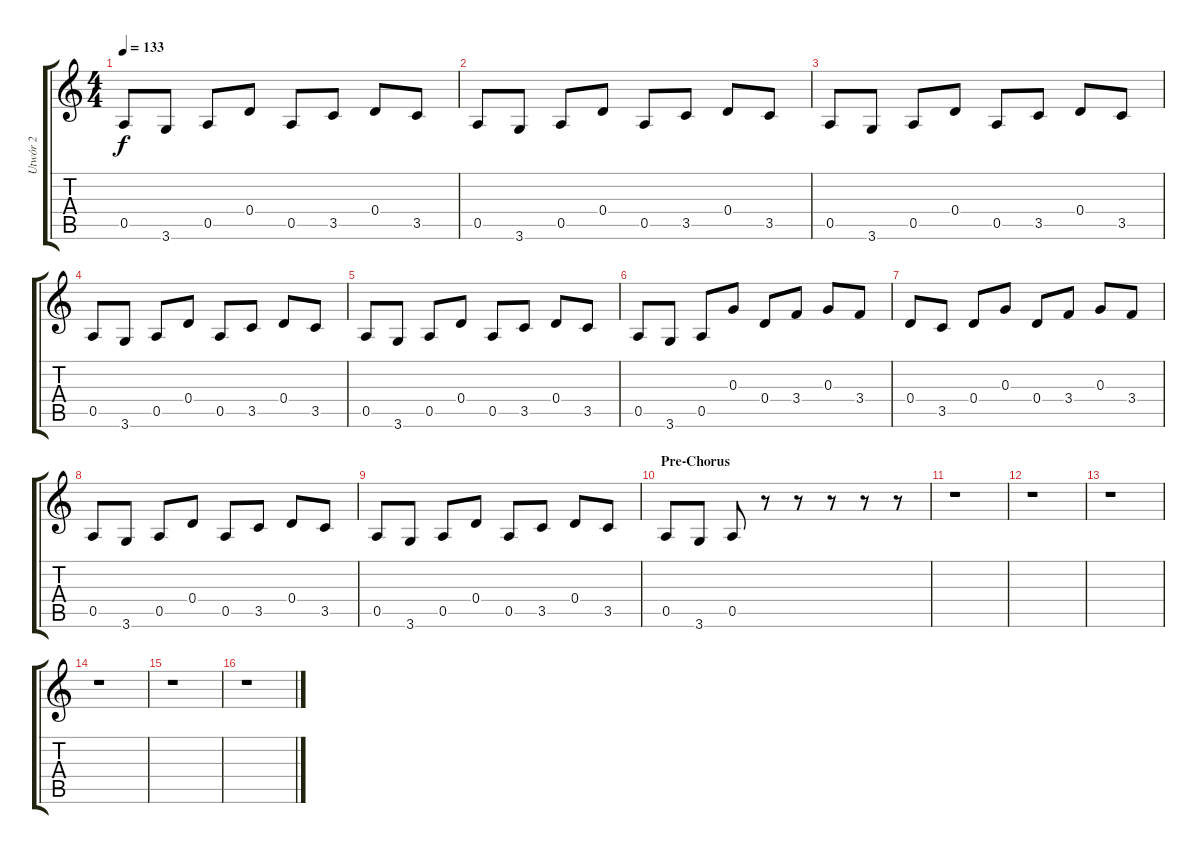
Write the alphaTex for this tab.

\track ("Utwór 2" "Utwór 2") {instrument electricguitarmuted}
\staff {score tabs}
\tuning (E4 B3 G3 D3 A2 E2) {hide}
\ts (4 4)
\tempo 133
\clef g2
\ks c
0.5.8{dy f} 3.6.8 0.5.8 0.4.8 0.5.8 3.5.8 0.4.8 3.5.8 |
0.5.8 3.6.8 0.5.8 0.4.8 0.5.8 3.5.8 0.4.8 3.5.8 |
0.5.8 3.6.8 0.5.8 0.4.8 0.5.8 3.5.8 0.4.8 3.5.8 |
0.5.8 3.6.8 0.5.8 0.4.8 0.5.8 3.5.8 0.4.8 3.5.8 |
0.5.8 3.6.8 0.5.8 0.4.8 0.5.8 3.5.8 0.4.8 3.5.8 |
0.5.8 3.6.8 0.5.8 0.3.8 0.4.8 3.4.8 0.3.8 3.4.8 |
0.4.8 3.5.8 0.4.8 0.3.8 0.4.8 3.4.8 0.3.8 3.4.8 |
0.5.8 3.6.8 0.5.8 0.4.8 0.5.8 3.5.8 0.4.8 3.5.8 |
0.5.8 3.6.8 0.5.8 0.4.8 0.5.8 3.5.8 0.4.8 3.5.8 |
\section ("" "Pre-Chorus")
0.5.8 3.6.8 0.5.8 r.8 r.8 r.8 r.8 r.8 |
r.1 |
r.1 |
r.1 |
r.1 |
r.1 |
r.1
